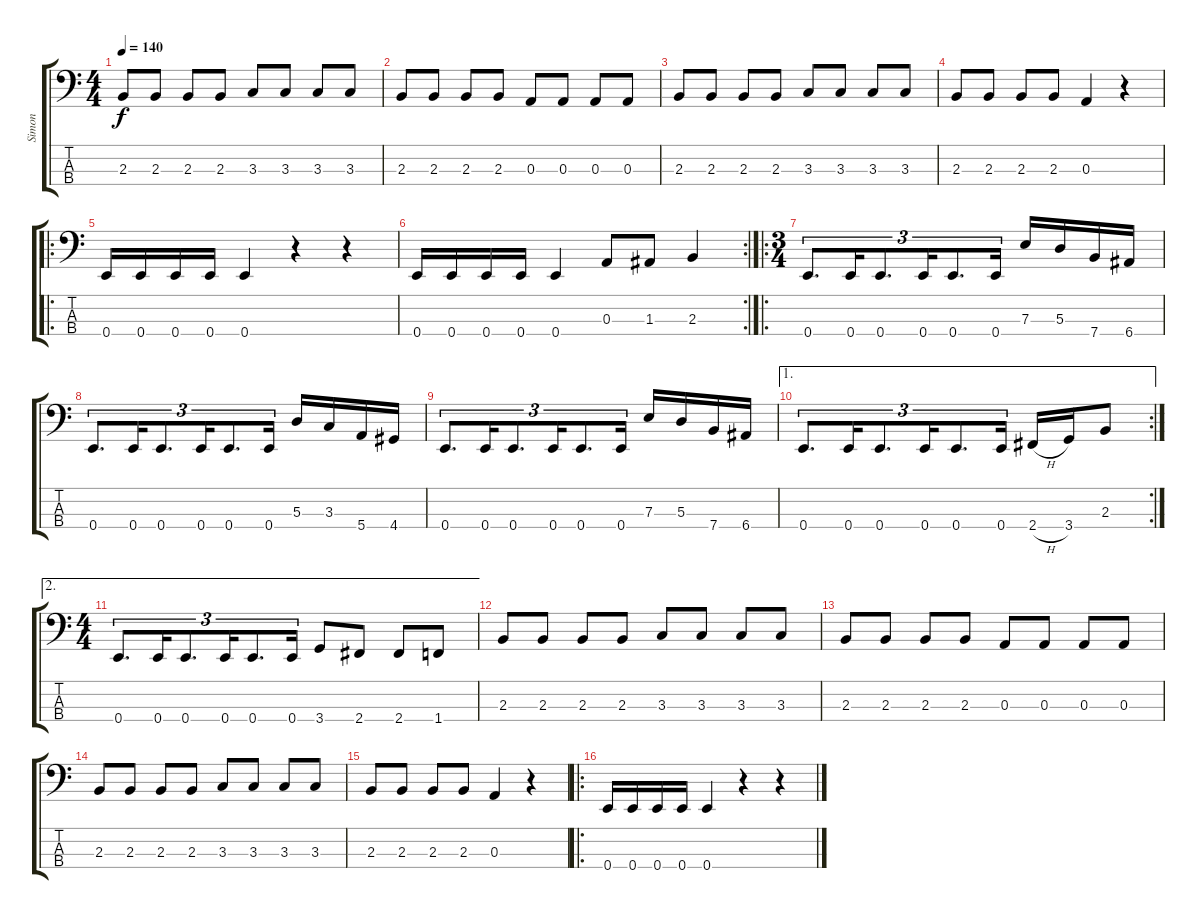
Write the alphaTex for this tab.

\track ("Simon" "Simon") {instrument electricbasspick}
\staff {score tabs}
\tuning (G2 D2 A1 E1) {hide}
\ts (4 4)
\tempo 140
\clef f4
\ks c
2.3.8{dy f} 2.3.8 2.3.8 2.3.8 3.3.8 3.3.8 3.3.8 3.3.8 |
2.3.8 2.3.8 2.3.8 2.3.8 0.3.8 0.3.8 0.3.8 0.3.8 |
2.3.8 2.3.8 2.3.8 2.3.8 3.3.8 3.3.8 3.3.8 3.3.8 |
2.3.8 2.3.8 2.3.8 2.3.8 0.3.4 r.4 |
\ro
0.4.16 0.4.16 0.4.16 0.4.16 0.4.4 r.4 r.4 |
\rc 2
0.4.16 0.4.16 0.4.16 0.4.16 0.4.4 0.3.8 1.3.8 2.3.4 |
\ro
\ts (3 4)
0.4.8{d tu (3 2)} 0.4.16{tu (3 2)} 0.4.8{d tu (3 2)} 0.4.16{tu (3 2)} 0.4.8{d tu (3 2)} 0.4.16{tu (3 2)} 7.3.16 5.3.16 7.4.16 6.4.16 |
0.4.8{d tu (3 2)} 0.4.16{tu (3 2)} 0.4.8{d tu (3 2)} 0.4.16{tu (3 2)} 0.4.8{d tu (3 2)} 0.4.16{tu (3 2)} 5.3.16 3.3.16 5.4.16 4.4.16 |
0.4.8{d tu (3 2)} 0.4.16{tu (3 2)} 0.4.8{d tu (3 2)} 0.4.16{tu (3 2)} 0.4.8{d tu (3 2)} 0.4.16{tu (3 2)} 7.3.16 5.3.16 7.4.16 6.4.16 |
\ae 1
\rc 2
0.4.8{d tu (3 2)} 0.4.16{tu (3 2)} 0.4.8{d tu (3 2)} 0.4.16{tu (3 2)} 0.4.8{d tu (3 2)} 0.4.16{tu (3 2)} 2.4{h}.16 3.4.16 2.3.8 |
\ae 2
\ts (4 4)
0.4.8{d tu (3 2)} 0.4.16{tu (3 2)} 0.4.8{d tu (3 2)} 0.4.16{tu (3 2)} 0.4.8{d tu (3 2)} 0.4.16{tu (3 2)} 3.4.8 2.4.8 2.4.8 1.4.8 |
2.3.8 2.3.8 2.3.8 2.3.8 3.3.8 3.3.8 3.3.8 3.3.8 |
2.3.8 2.3.8 2.3.8 2.3.8 0.3.8 0.3.8 0.3.8 0.3.8 |
2.3.8 2.3.8 2.3.8 2.3.8 3.3.8 3.3.8 3.3.8 3.3.8 |
2.3.8 2.3.8 2.3.8 2.3.8 0.3.4 r.4 |
\ro
0.4.16 0.4.16 0.4.16 0.4.16 0.4.4 r.4 r.4
